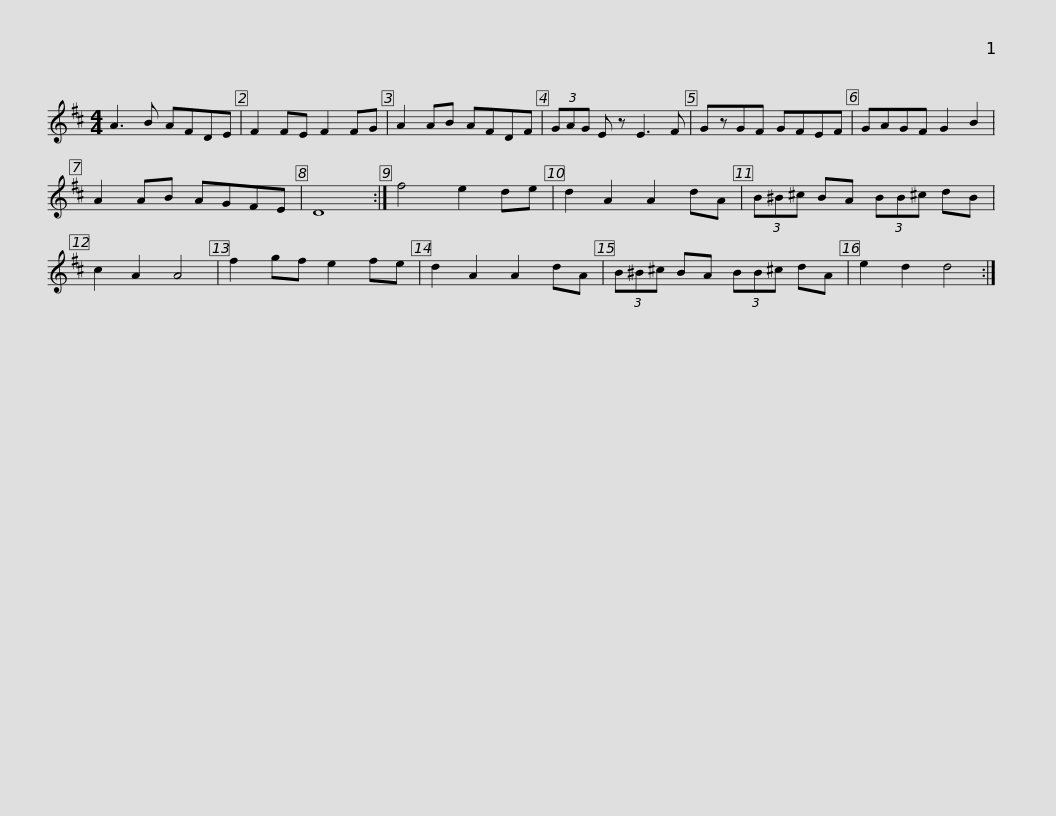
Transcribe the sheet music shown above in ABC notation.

X:1
L:1/8
M:4/4
I:linebreak $
K:D
V:1 treble
V:1
 A3 B AFDE | F2 FE F2 FG | A2 AB AFDF | (3GAG E z E3 F | GzGF GFEF | %5
 GAGF G2 B2 |$ A2 AB AGFE | D8 :| f4 e2 de | d2 A2 A2 dA | %10
 (3B^B^c BA (3BB^c dB | c2 A2 A4 | f2 gf e2 fe |$ d2 A2 A2 dA | (3B^B^c BA (3BB^c dA | %15
 e2 d2 d4 :| %16
